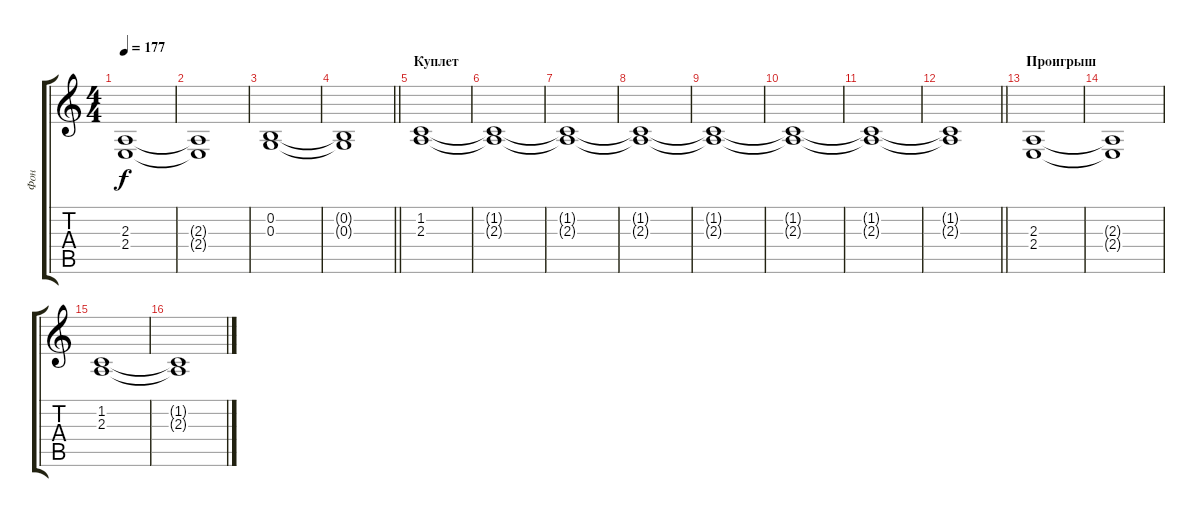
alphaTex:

\track ("Фон" "Фон") {instrument pad2warm}
\staff {score tabs}
\tuning (E4 B3 G3 D3 A2 E2) {hide}
\ts (4 4)
\tempo 177
\clef g2
\ks c
(2.3 2.4).1{dy f} |
(2.3{t} 2.4{t}).1 |
(0.2 0.3).1 |
\barLineRight lightlight
(0.2{t} 0.3{t}).1 |
\section ("" "Куплет")
(1.2 2.3).1 |
(1.2{t} 2.3{t}).1 |
(1.2{t} 2.3{t}).1 |
(1.2{t} 2.3{t}).1 |
(1.2{t} 2.3{t}).1 |
(1.2{t} 2.3{t}).1 |
(1.2{t} 2.3{t}).1 |
\barLineRight lightlight
(1.2{t} 2.3{t}).1 |
\section ("" "Проигрыш")
(2.3 2.4).1 |
(2.3{t} 2.4{t}).1 |
(1.2 2.3).1 |
(1.2{t} 2.3{t}).1
